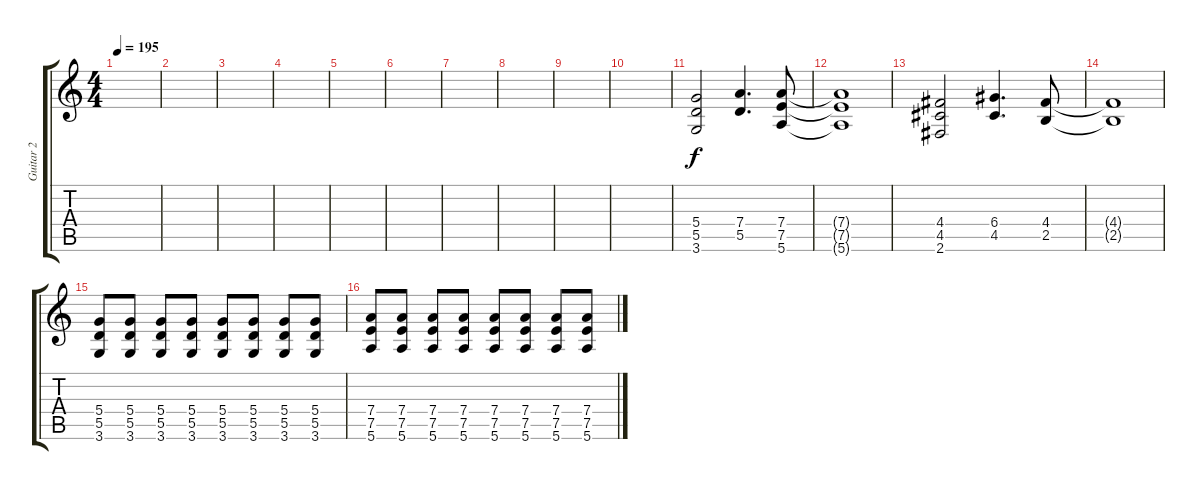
\track ("Guitar 2" "Guitar 2") {instrument distortionguitar}
\staff {score tabs}
\tuning (E4 B3 G3 D3 A2 E2) {hide}
\ts (4 4)
\tempo 195
\clef g2
\ks c
|
|
|
|
|
|
|
|
|
|
(5.4 5.5 3.6).2 (7.4 5.5).4{d} (7.4 7.5 5.6).8 |
(7.4{t} 7.5{t} 5.6{t}).1 |
(4.4 4.5 2.6).2 (6.4 4.5).4{d} (4.4 2.5).8 |
(4.4{t} 2.5{t}).1 |
(5.4 5.5 3.6).8 (5.4 5.5 3.6).8 (5.4 5.5 3.6).8 (5.4 5.5 3.6).8 (5.4 5.5 3.6).8 (5.4 5.5 3.6).8 (5.4 5.5 3.6).8 (5.4 5.5 3.6).8 |
(7.4 7.5 5.6).8 (7.4 7.5 5.6).8 (7.4 7.5 5.6).8 (7.4 7.5 5.6).8 (7.4 7.5 5.6).8 (7.4 7.5 5.6).8 (7.4 7.5 5.6).8 (7.4 7.5 5.6).8
